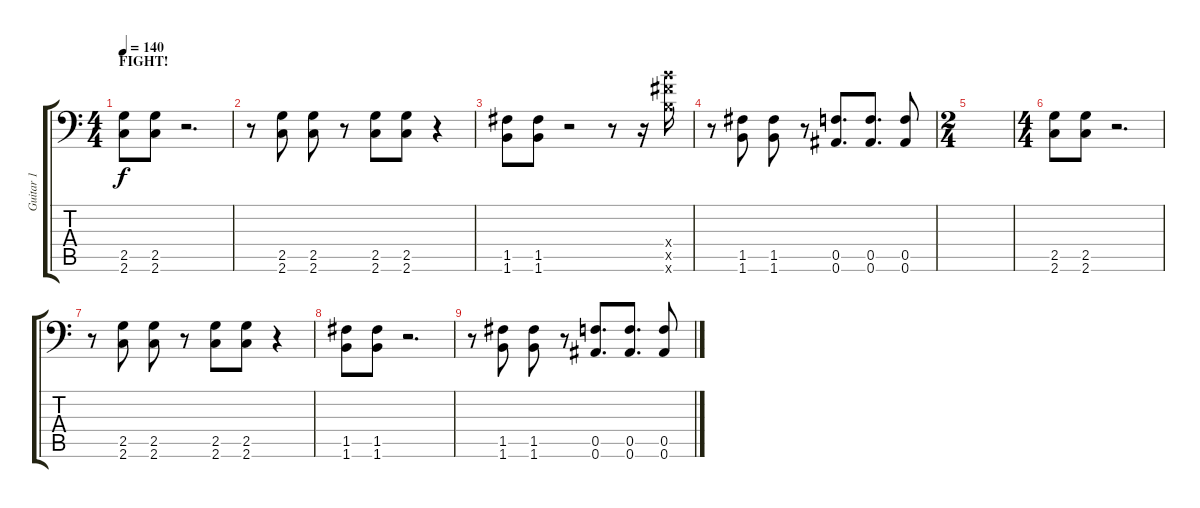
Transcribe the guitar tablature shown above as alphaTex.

\track ("Guitar 1" "Guitar 1") {instrument distortionguitar}
\staff {score tabs}
\tuning (C4 G3 Eb3 Bb2 F2 Bb1) {hide}
\ts (4 4)
\section ("" "FIGHT!")
\tempo 140
\clef f4
\ks c
(2.5 2.6).8{dy f} (2.5 2.6).8 r.2{d} |
r.8 (2.5 2.6).8 (2.5 2.6).8 r.8 (2.5 2.6).8 (2.5 2.6).8 r.4 |
(1.5 1.6).8 (1.5 1.6).8 r.2 r.8 r.16 (13.4{x} 13.5{x} 13.6{x}).16 |
r.8 (1.5 1.6).8 (1.5 1.6).8 r.8 (0.5 0.6).8{d} (0.5 0.6).8{d} (0.5 0.6).8 |
\ts (2 4)
|
\ts (4 4)
(2.5 2.6).8 (2.5 2.6).8 r.2{d} |
r.8 (2.5 2.6).8 (2.5 2.6).8 r.8 (2.5 2.6).8 (2.5 2.6).8 r.4 |
(1.5 1.6).8 (1.5 1.6).8 r.2{d} |
r.8 (1.5 1.6).8 (1.5 1.6).8 r.8 (0.5 0.6).8{d} (0.5 0.6).8{d} (0.5 0.6).8
